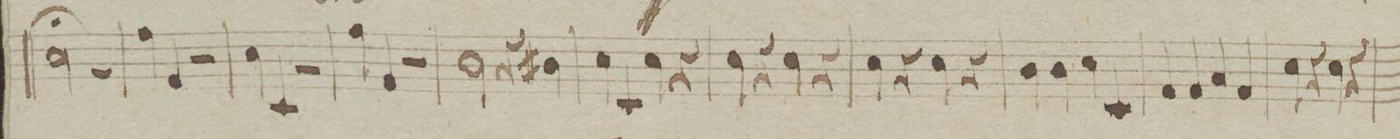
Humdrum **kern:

**kern	**dynam
*I"Viola	*
*clefC3	*
*k[f#]	*
*met(c|)	*
*M4/4	*
2d;\	.
2r	.
=149	=149
4g\	.
4G/	.
2r	.
=150	=150
4d\	.
4D/	.
2r	.
=151	=151
4g\	.
4G/	.
2r	.
=152	=152
2c\	.
4r	.
4c#X\	.
=153	=153
4d\	.
4D/	.
4d\	.
4r	.
=154	=154
4d\	.
4r	.
4d\	.
4r	.
=155	=155
4d\	.
4r	.
4d\	.
4r	.
=156	=156
4c\	.
4c\	.
4d\	.
4D/	.
=157	=157
4G/	.
4G/	.
4B/	.
4G/	.
=158	=158
4d\	.
4r	.
4d\	.
4r	.
=159	=159
*-	*-
